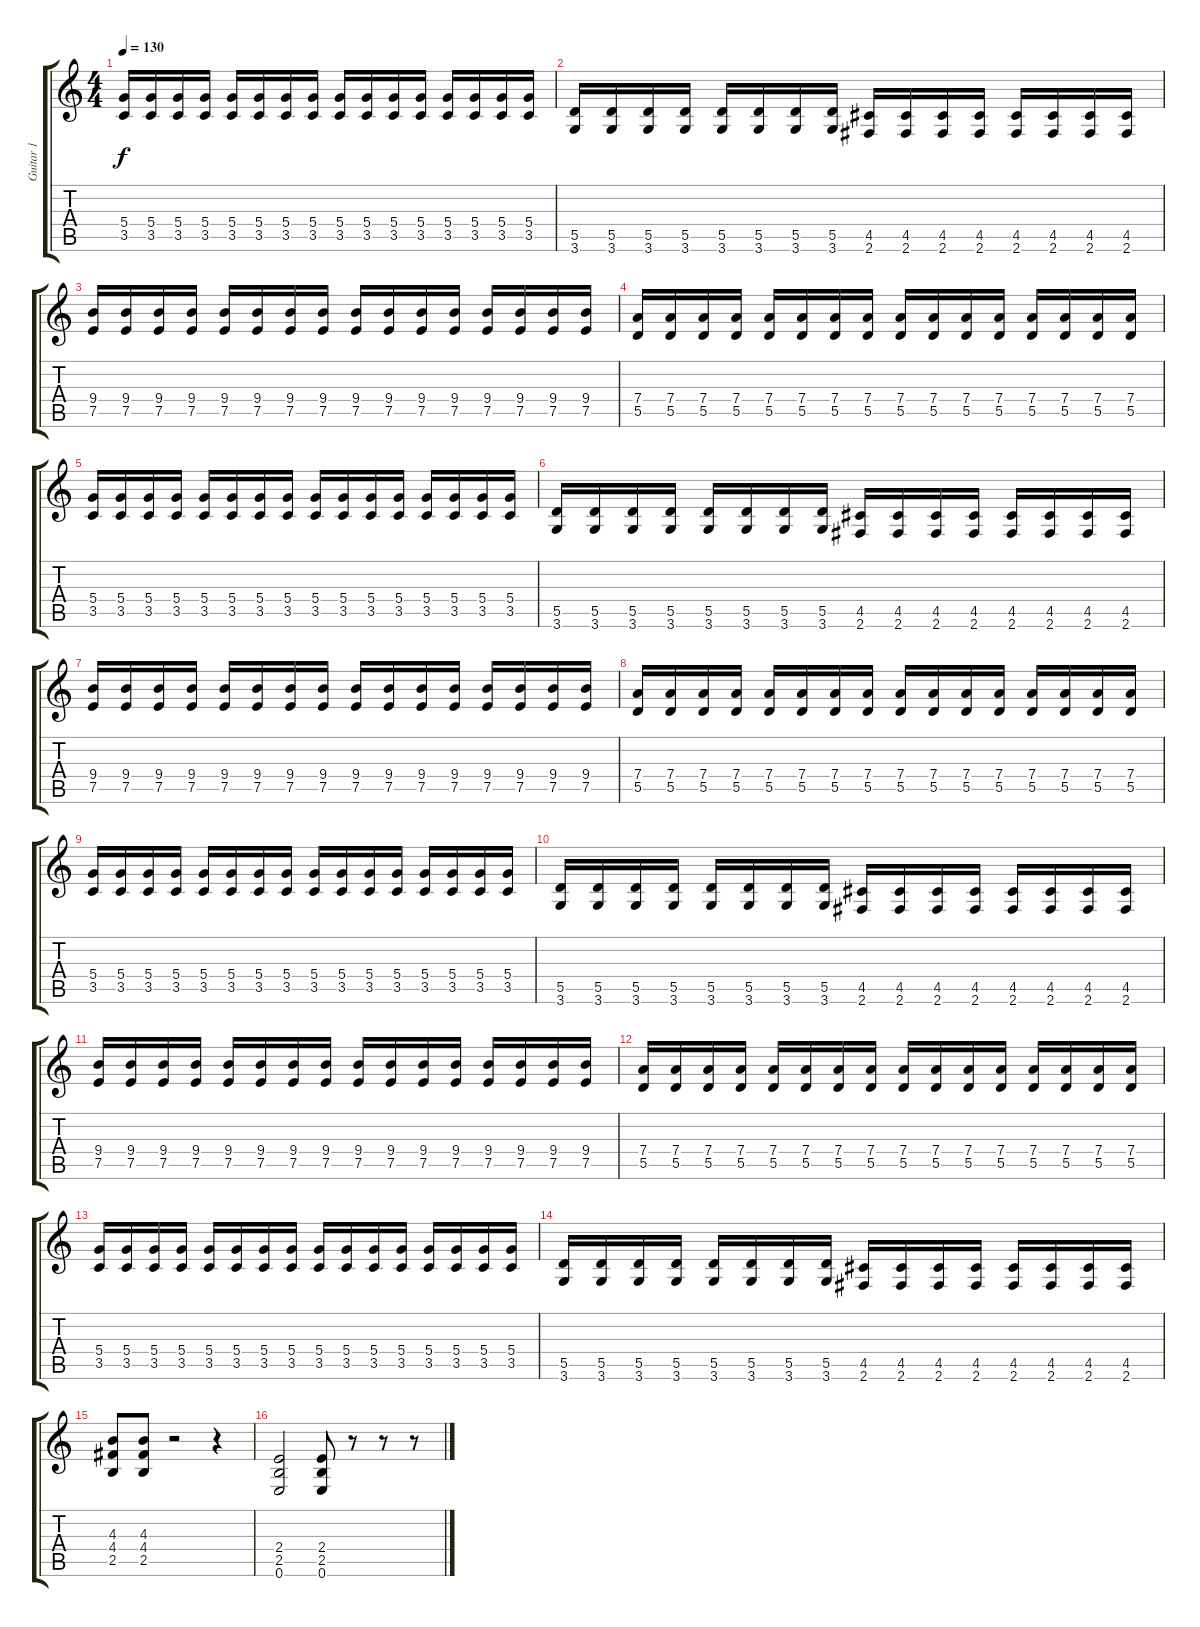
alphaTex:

\track ("Guitar 1" "Guitar 1") {instrument distortionguitar}
\staff {score tabs}
\tuning (E4 B3 G3 D3 A2 E2) {hide}
\ts (4 4)
\tempo 130
\clef g2
\ks c
(5.4 3.5).16{dy f} (5.4 3.5).16 (5.4 3.5).16 (5.4 3.5).16 (5.4 3.5).16 (5.4 3.5).16 (5.4 3.5).16 (5.4 3.5).16 (5.4 3.5).16 (5.4 3.5).16 (5.4 3.5).16 (5.4 3.5).16 (5.4 3.5).16 (5.4 3.5).16 (5.4 3.5).16 (5.4 3.5).16 |
(5.5 3.6).16 (5.5 3.6).16 (5.5 3.6).16 (5.5 3.6).16 (5.5 3.6).16 (5.5 3.6).16 (5.5 3.6).16 (5.5 3.6).16 (4.5 2.6).16 (4.5 2.6).16 (4.5 2.6).16 (4.5 2.6).16 (4.5 2.6).16 (4.5 2.6).16 (4.5 2.6).16 (4.5 2.6).16 |
(9.4 7.5).16 (9.4 7.5).16 (9.4 7.5).16 (9.4 7.5).16 (9.4 7.5).16 (9.4 7.5).16 (9.4 7.5).16 (9.4 7.5).16 (9.4 7.5).16 (9.4 7.5).16 (9.4 7.5).16 (9.4 7.5).16 (9.4 7.5).16 (9.4 7.5).16 (9.4 7.5).16 (9.4 7.5).16 |
(7.4 5.5).16 (7.4 5.5).16 (7.4 5.5).16 (7.4 5.5).16 (7.4 5.5).16 (7.4 5.5).16 (7.4 5.5).16 (7.4 5.5).16 (7.4 5.5).16 (7.4 5.5).16 (7.4 5.5).16 (7.4 5.5).16 (7.4 5.5).16 (7.4 5.5).16 (7.4 5.5).16 (7.4 5.5).16 |
(5.4 3.5).16 (5.4 3.5).16 (5.4 3.5).16 (5.4 3.5).16 (5.4 3.5).16 (5.4 3.5).16 (5.4 3.5).16 (5.4 3.5).16 (5.4 3.5).16 (5.4 3.5).16 (5.4 3.5).16 (5.4 3.5).16 (5.4 3.5).16 (5.4 3.5).16 (5.4 3.5).16 (5.4 3.5).16 |
(5.5 3.6).16 (5.5 3.6).16 (5.5 3.6).16 (5.5 3.6).16 (5.5 3.6).16 (5.5 3.6).16 (5.5 3.6).16 (5.5 3.6).16 (4.5 2.6).16 (4.5 2.6).16 (4.5 2.6).16 (4.5 2.6).16 (4.5 2.6).16 (4.5 2.6).16 (4.5 2.6).16 (4.5 2.6).16 |
(9.4 7.5).16 (9.4 7.5).16 (9.4 7.5).16 (9.4 7.5).16 (9.4 7.5).16 (9.4 7.5).16 (9.4 7.5).16 (9.4 7.5).16 (9.4 7.5).16 (9.4 7.5).16 (9.4 7.5).16 (9.4 7.5).16 (9.4 7.5).16 (9.4 7.5).16 (9.4 7.5).16 (9.4 7.5).16 |
(7.4 5.5).16 (7.4 5.5).16 (7.4 5.5).16 (7.4 5.5).16 (7.4 5.5).16 (7.4 5.5).16 (7.4 5.5).16 (7.4 5.5).16 (7.4 5.5).16 (7.4 5.5).16 (7.4 5.5).16 (7.4 5.5).16 (7.4 5.5).16 (7.4 5.5).16 (7.4 5.5).16 (7.4 5.5).16 |
(5.4 3.5).16 (5.4 3.5).16 (5.4 3.5).16 (5.4 3.5).16 (5.4 3.5).16 (5.4 3.5).16 (5.4 3.5).16 (5.4 3.5).16 (5.4 3.5).16 (5.4 3.5).16 (5.4 3.5).16 (5.4 3.5).16 (5.4 3.5).16 (5.4 3.5).16 (5.4 3.5).16 (5.4 3.5).16 |
(5.5 3.6).16 (5.5 3.6).16 (5.5 3.6).16 (5.5 3.6).16 (5.5 3.6).16 (5.5 3.6).16 (5.5 3.6).16 (5.5 3.6).16 (4.5 2.6).16 (4.5 2.6).16 (4.5 2.6).16 (4.5 2.6).16 (4.5 2.6).16 (4.5 2.6).16 (4.5 2.6).16 (4.5 2.6).16 |
(9.4 7.5).16 (9.4 7.5).16 (9.4 7.5).16 (9.4 7.5).16 (9.4 7.5).16 (9.4 7.5).16 (9.4 7.5).16 (9.4 7.5).16 (9.4 7.5).16 (9.4 7.5).16 (9.4 7.5).16 (9.4 7.5).16 (9.4 7.5).16 (9.4 7.5).16 (9.4 7.5).16 (9.4 7.5).16 |
(7.4 5.5).16 (7.4 5.5).16 (7.4 5.5).16 (7.4 5.5).16 (7.4 5.5).16 (7.4 5.5).16 (7.4 5.5).16 (7.4 5.5).16 (7.4 5.5).16 (7.4 5.5).16 (7.4 5.5).16 (7.4 5.5).16 (7.4 5.5).16 (7.4 5.5).16 (7.4 5.5).16 (7.4 5.5).16 |
(5.4 3.5).16 (5.4 3.5).16 (5.4 3.5).16 (5.4 3.5).16 (5.4 3.5).16 (5.4 3.5).16 (5.4 3.5).16 (5.4 3.5).16 (5.4 3.5).16 (5.4 3.5).16 (5.4 3.5).16 (5.4 3.5).16 (5.4 3.5).16 (5.4 3.5).16 (5.4 3.5).16 (5.4 3.5).16 |
(5.5 3.6).16 (5.5 3.6).16 (5.5 3.6).16 (5.5 3.6).16 (5.5 3.6).16 (5.5 3.6).16 (5.5 3.6).16 (5.5 3.6).16 (4.5 2.6).16 (4.5 2.6).16 (4.5 2.6).16 (4.5 2.6).16 (4.5 2.6).16 (4.5 2.6).16 (4.5 2.6).16 (4.5 2.6).16 |
(4.3 4.4 2.5).8{volume 13} (4.3 4.4 2.5).8 r.2 r.4 |
(2.4 2.5 0.6).2 (2.4 2.5 0.6).8 r.8 r.8 r.8
